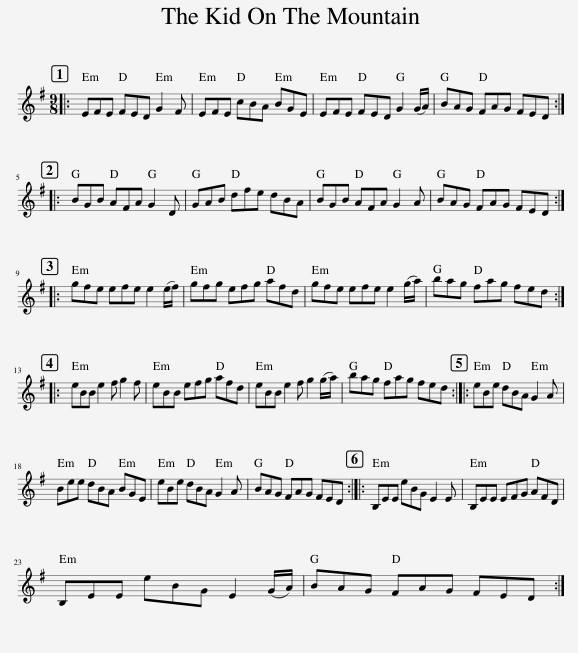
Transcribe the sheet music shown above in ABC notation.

X:1
L:1/8
M:9/8
I:linebreak $
K:Emin
V:1 treble
V:1
|: EFE FED G2 F | EFE cBA BGE | EFE FED G2 (G/A/) | BAG FAG FED ::$ BGB AFA G2 D | %5
 GAB dfe dBA | BGB AFA G2 A | BAG FAG FED ::$ gfe efe e2 (e/f/) | gfg efg afd | %10
 gfe efe e2 (g/a/) | bag fag fed ::$ eBB e2 f g2 f | eBB efg afd | eBB e2 f g2 (g/a/) | %15
 bag fag fed :: eBe dBA G2 A |$ Bee dBA BGE | eBe dBA G2 A | BAG FAG FED :: %20
 B,EE eBG E2 E | B,EE EFG AFD |$ B,EE eBG E2 (G/A/) | BAG FAG FED :| %24
